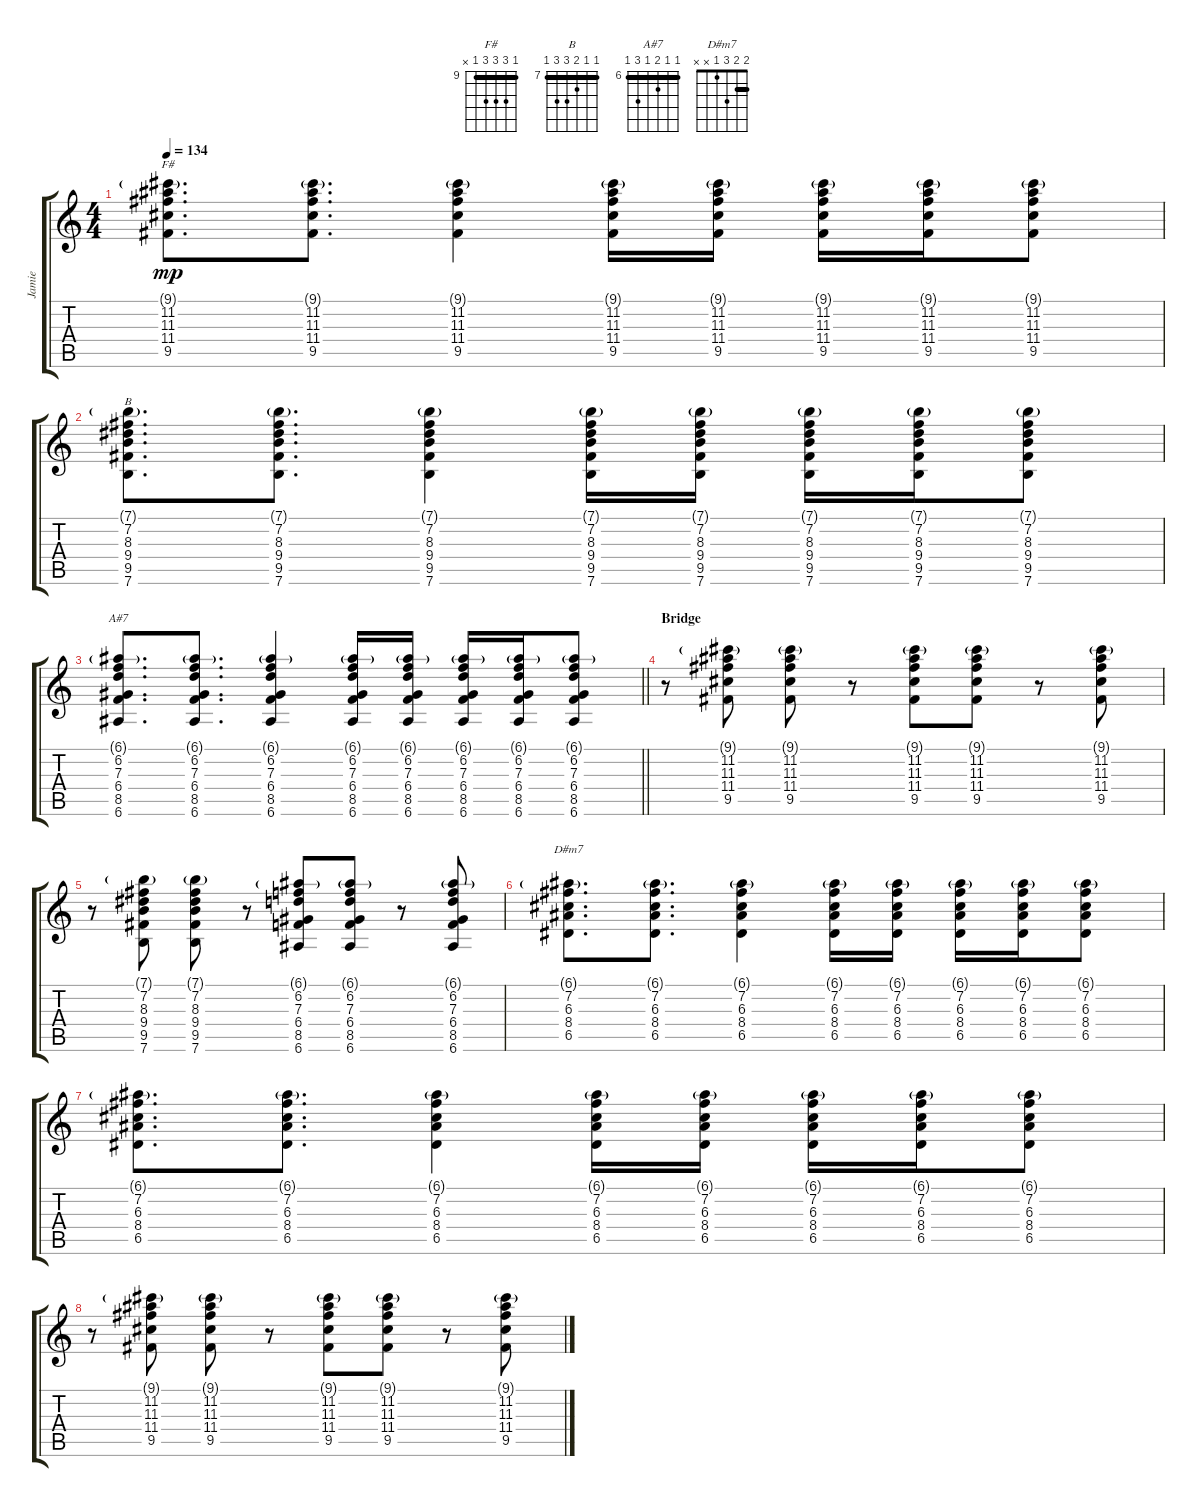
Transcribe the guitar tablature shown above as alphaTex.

\track ("Jamie" "Jamie") {instrument electricguitarclean}
\staff {score tabs}
\tuning (E4 B3 G3 D3 A2 E2) {hide}
\chord ("F#" 9 11 11 11 9 x) {firstfret 9 barre 9}
\chord ("B" 7 7 8 9 9 7) {firstfret 7 barre 7}
\chord ("A#7" 6 6 7 6 8 6) {firstfret 6 barre 6}
\chord ("D#m7" 2 2 3 1 x x) {barre 2}
\ts (4 4)
\tempo 134
\clef g2
\ks c
(9.1{g} 11.2 11.3 11.4 9.5).8{d ch "F#" dy mp} (9.1{g} 11.2 11.3 11.4 9.5).8{d} (9.1{g} 11.2 11.3 11.4 9.5).4 (9.1{g} 11.2 11.3 11.4 9.5).16 (9.1{g} 11.2 11.3 11.4 9.5).16 (9.1{g} 11.2 11.3 11.4 9.5).16 (9.1{g} 11.2 11.3 11.4 9.5).16 (9.1{g} 11.2 11.3 11.4 9.5).8 |
(7.1{g} 7.2 8.3 9.4 9.5 7.6).8{d ch "B"} (7.1{g} 7.2 8.3 9.4 9.5 7.6).8{d} (7.1{g} 7.2 8.3 9.4 9.5 7.6).4 (7.1{g} 7.2 8.3 9.4 9.5 7.6).16 (7.1{g} 7.2 8.3 9.4 9.5 7.6).16 (7.1{g} 7.2 8.3 9.4 9.5 7.6).16 (7.1{g} 7.2 8.3 9.4 9.5 7.6).16 (7.1{g} 7.2 8.3 9.4 9.5 7.6).8 |
\barLineRight lightlight
(6.1{g} 6.2 7.3 6.4 8.5 6.6).8{d ch "A#7"} (6.1{g} 6.2 7.3 6.4 8.5 6.6).8{d} (6.1{g} 6.2 7.3 6.4 8.5 6.6).4 (6.1{g} 6.2 7.3 6.4 8.5 6.6).16 (6.1{g} 6.2 7.3 6.4 8.5 6.6).16 (6.1{g} 6.2 7.3 6.4 8.5 6.6).16 (6.1{g} 6.2 7.3 6.4 8.5 6.6).16 (6.1{g} 6.2 7.3 6.4 8.5 6.6).8 |
\section ("" "Bridge")
r.8 (9.1{g} 11.2 11.3 11.4 9.5).8 (9.1{g} 11.2 11.3 11.4 9.5).8 r.8 (9.1{g} 11.2 11.3 11.4 9.5).8 (9.1{g} 11.2 11.3 11.4 9.5).8 r.8 (9.1{g} 11.2 11.3 11.4 9.5).8 |
r.8 (7.1{g} 7.2 8.3 9.4 9.5 7.6).8 (7.1{g} 7.2 8.3 9.4 9.5 7.6).8 r.8 (6.1{g} 6.2 7.3 6.4 8.5 6.6).8 (6.1{g} 6.2 7.3 6.4 8.5 6.6).8 r.8 (6.1{g} 6.2 7.3 6.4 8.5 6.6).8 |
(6.1{g} 7.2 6.3 8.4 6.5).8{d ch "D#m7"} (6.1{g} 7.2 6.3 8.4 6.5).8{d} (6.1{g} 7.2 6.3 8.4 6.5).4 (6.1{g} 7.2 6.3 8.4 6.5).16 (6.1{g} 7.2 6.3 8.4 6.5).16 (6.1{g} 7.2 6.3 8.4 6.5).16 (6.1{g} 7.2 6.3 8.4 6.5).16 (6.1{g} 7.2 6.3 8.4 6.5).8 |
(6.1{g} 7.2 6.3 8.4 6.5).8{d} (6.1{g} 7.2 6.3 8.4 6.5).8{d} (6.1{g} 7.2 6.3 8.4 6.5).4 (6.1{g} 7.2 6.3 8.4 6.5).16 (6.1{g} 7.2 6.3 8.4 6.5).16 (6.1{g} 7.2 6.3 8.4 6.5).16 (6.1{g} 7.2 6.3 8.4 6.5).16 (6.1{g} 7.2 6.3 8.4 6.5).8 |
r.8 (9.1{g} 11.2 11.3 11.4 9.5).8 (9.1{g} 11.2 11.3 11.4 9.5).8 r.8 (9.1{g} 11.2 11.3 11.4 9.5).8 (9.1{g} 11.2 11.3 11.4 9.5).8 r.8 (9.1{g} 11.2 11.3 11.4 9.5).8
